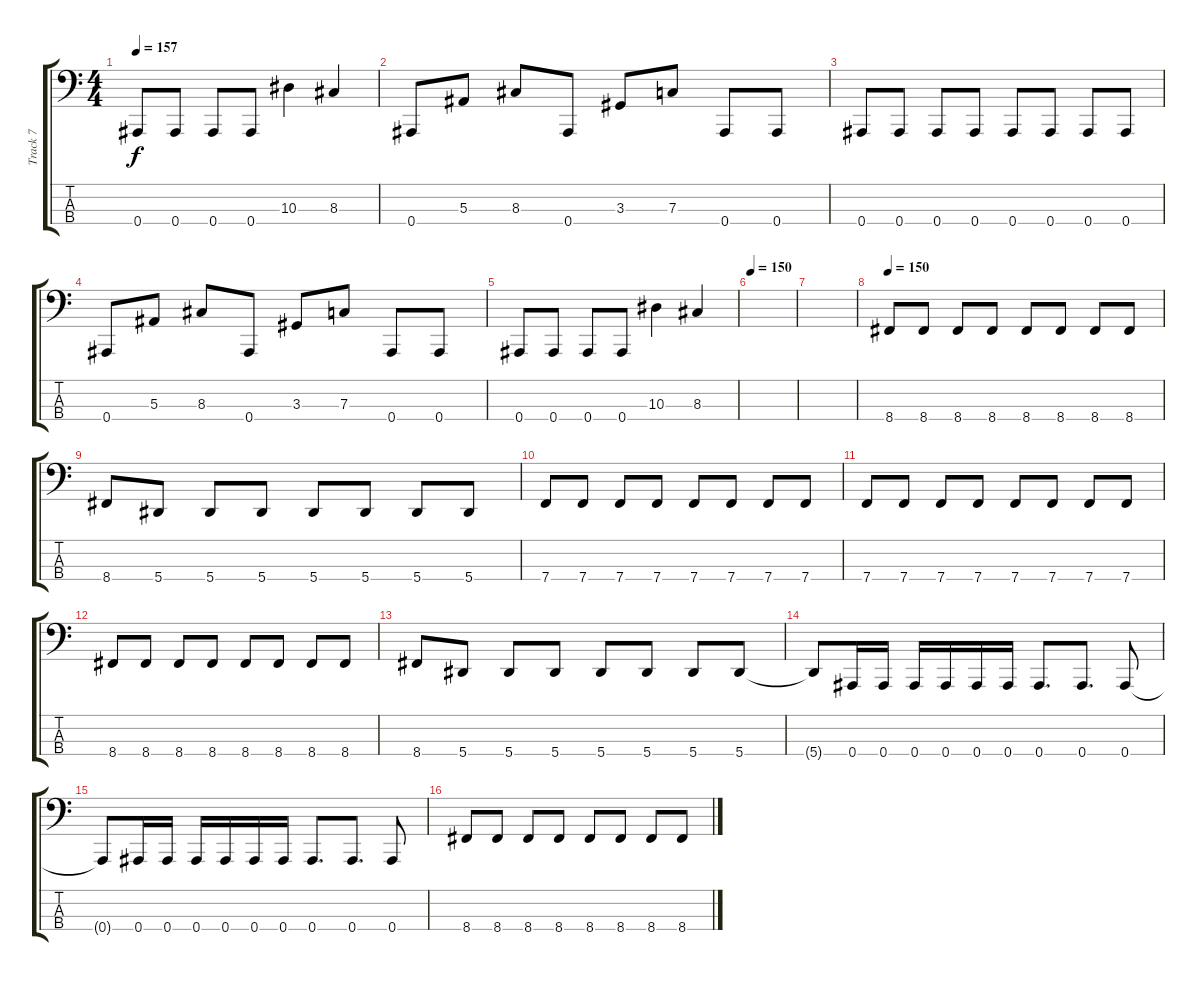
\track ("Track 7" "Track 7") {instrument electricbasspick}
\staff {score tabs}
\tuning (Eb2 Bb1 F1 Bb0) {hide}
\ts (4 4)
\tempo 157
\clef f4
\ks c
0.4.8{dy f} 0.4.8 0.4.8 0.4.8 10.3.4 8.3.4 |
0.4.8 5.3.8 8.3.8 0.4.8 3.3.8 7.3.8 0.4.8 0.4.8 |
0.4.8 0.4.8 0.4.8 0.4.8 0.4.8 0.4.8 0.4.8 0.4.8 |
0.4.8 5.3.8 8.3.8 0.4.8 3.3.8 7.3.8 0.4.8 0.4.8 |
0.4.8 0.4.8 0.4.8 0.4.8 10.3.4 8.3.4 |
\tempo 150
|
|
\tempo 150
8.4.8 8.4.8 8.4.8 8.4.8 8.4.8 8.4.8 8.4.8 8.4.8 |
8.4.8 5.4.8 5.4.8 5.4.8 5.4.8 5.4.8 5.4.8 5.4.8 |
7.4.8 7.4.8 7.4.8 7.4.8 7.4.8 7.4.8 7.4.8 7.4.8 |
7.4.8 7.4.8 7.4.8 7.4.8 7.4.8 7.4.8 7.4.8 7.4.8 |
8.4.8 8.4.8 8.4.8 8.4.8 8.4.8 8.4.8 8.4.8 8.4.8 |
8.4.8 5.4.8 5.4.8 5.4.8 5.4.8 5.4.8 5.4.8 5.4.8 |
5.4{t}.8 0.4.16 0.4.16 0.4.16 0.4.16 0.4.16 0.4.16 0.4.8{d} 0.4.8{d} 0.4.8 |
0.4{t}.8 0.4.16 0.4.16 0.4.16 0.4.16 0.4.16 0.4.16 0.4.8{d} 0.4.8{d} 0.4.8 |
8.4.8 8.4.8 8.4.8 8.4.8 8.4.8 8.4.8 8.4.8 8.4.8
